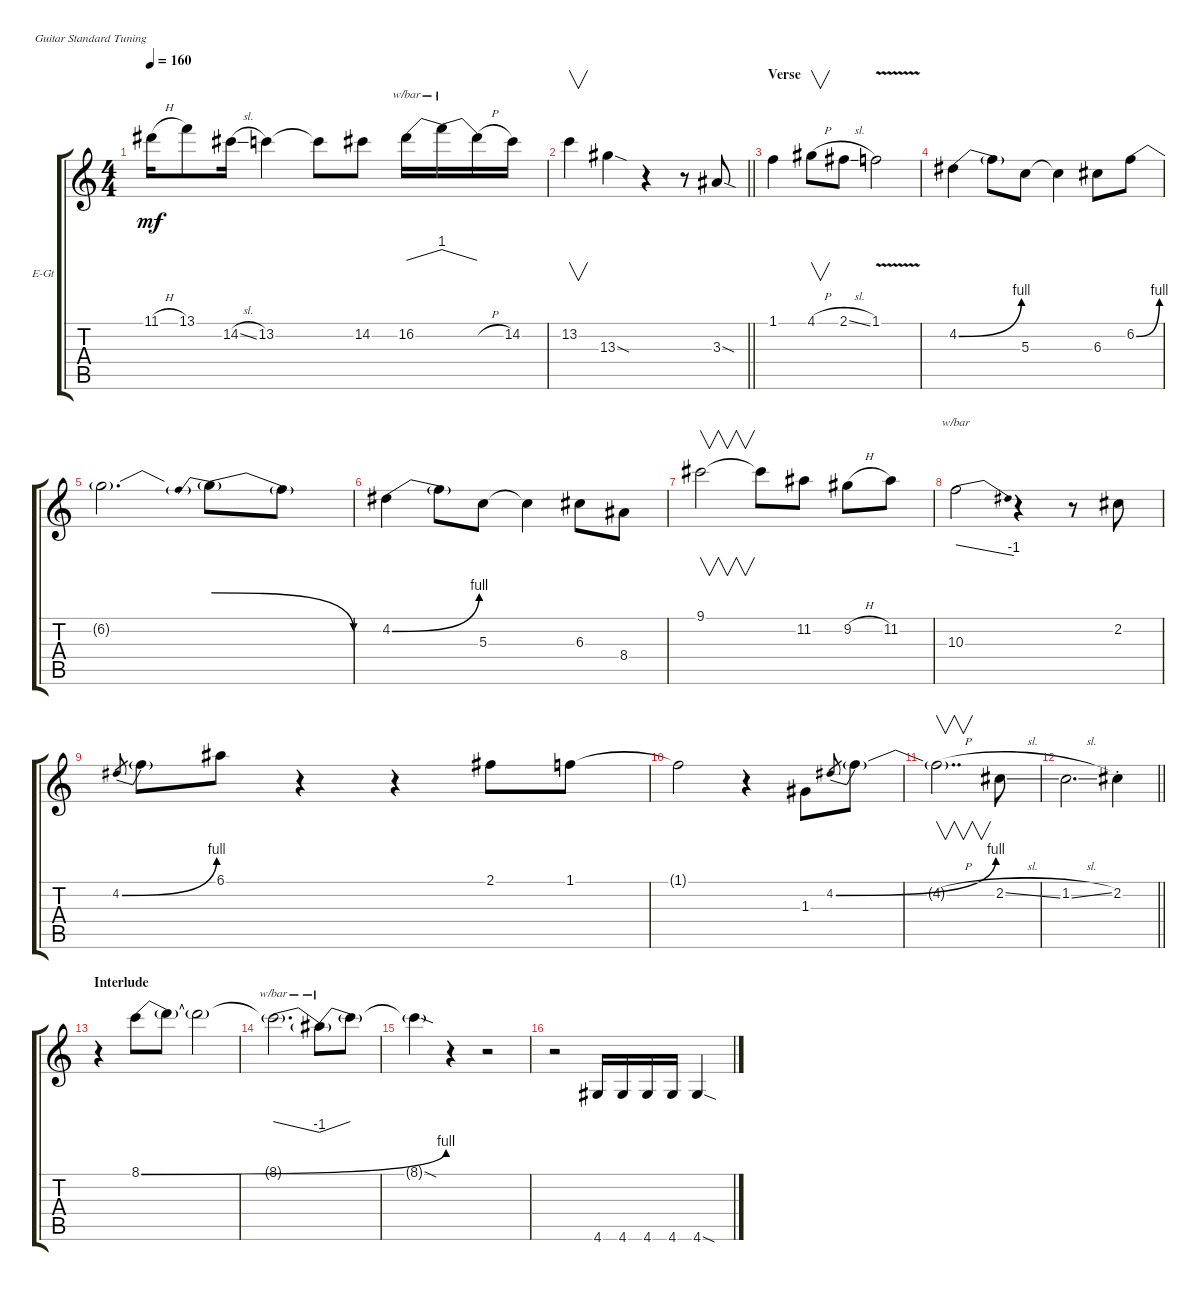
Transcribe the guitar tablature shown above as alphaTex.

\defaultSystemsLayout 4
\bracketExtendMode groupsimilarinstruments
\firstSystemTrackNameOrientation horizontal
\otherSystemsTrackNameOrientation horizontal
\track ("Electric Guitar" "E-Gt") {instrument distortionguitar}
\staff {score tabs}
\tuning (E4 B3 G3 D3 A2 E2)
\ts (4 4)
\tempo 160
\clef g2
\scale
0.333333
\ks c
11.1{h}.16{dy mf} 13.1.8 14.2{sl}.16 13.2.4 13.2{t}.8 14.2.8 16.2.16{tbe (dive default 0 0 45 4)} 16.2{t}.16{tbe (dive default 0 4 45 0)} 16.2{h t}.16 14.2.16 |
\scale
0.333333
\barLineRight lightlight
13.2.4{v} 13.3{sod}.4 r.4 r.8 3.3{sod}.8 |
\section ("" "Verse")
\scale
0.333333 1.1.4 4.1{h}.8{v} 2.1{sl}.8 1.1{v}.2 |
\scale
0.333333 4.2{be (bend 0 0 15 4)}.4 4.2{t}.8 5.3.8 5.3{t}.4 6.3.8 6.2{be (bend 0 0 15 4)}.8 |
\scale
0.333333 6.2{t}.2{d} 6.2{be (prebendrelease 0 4 55.199999999999996 0) t}.8 6.2{t}.8 |
\scale
0.333333 4.2{be (bend 0 0 15 4)}.4 4.2{t}.8 5.3.8 5.3{t}.4 6.3.8 8.4.8 |
\scale
0.333333 9.1.2{v} 9.1{t}.8 11.2.8 9.2{h}.8 11.2.8 |
\scale
0.333333 10.3.2{tbe (dive default 0 0 45 -4)} r.4 r.8 2.2.8 |
\scale
0.333333 4.2{be (bend 0 0 15 4)}.8{gr} 4.2{t}.8 6.1.8 r.4 r.4 2.1.8 1.1.8 |
\scale
0.333333 1.1{t}.2 r.4 1.3.8 4.2{be (bend 0 0 15 4)}.8{gr} 4.2{t}.8 |
\scale
0.333333 4.2{h t}.2{v dd} 2.2{sl}.8 |
\scale
0.333333
\barLineRight lightlight
1.2{sl}.2{d} 2.2{st}.4 |
\section ("" "Interlude")
\scale
0.333333 r.4 8.1{be (bend 0 0 15 4)}.8 8.1{t}.8 8.1{t}.2 |
\scale
0.333333 8.1{t}.2{d tbe (dive default 0 0 45 -4)} 8.1{t}.8{tbe (dive default 0 -4 45.6 0)} 8.1{t}.8 |
\scale
0.333333 8.1{sod t}.4 r.4 r.2 |
\scale
0.333333 r.2 4.6.16 4.6.16 4.6.16 4.6.16 4.6{sod}.4
